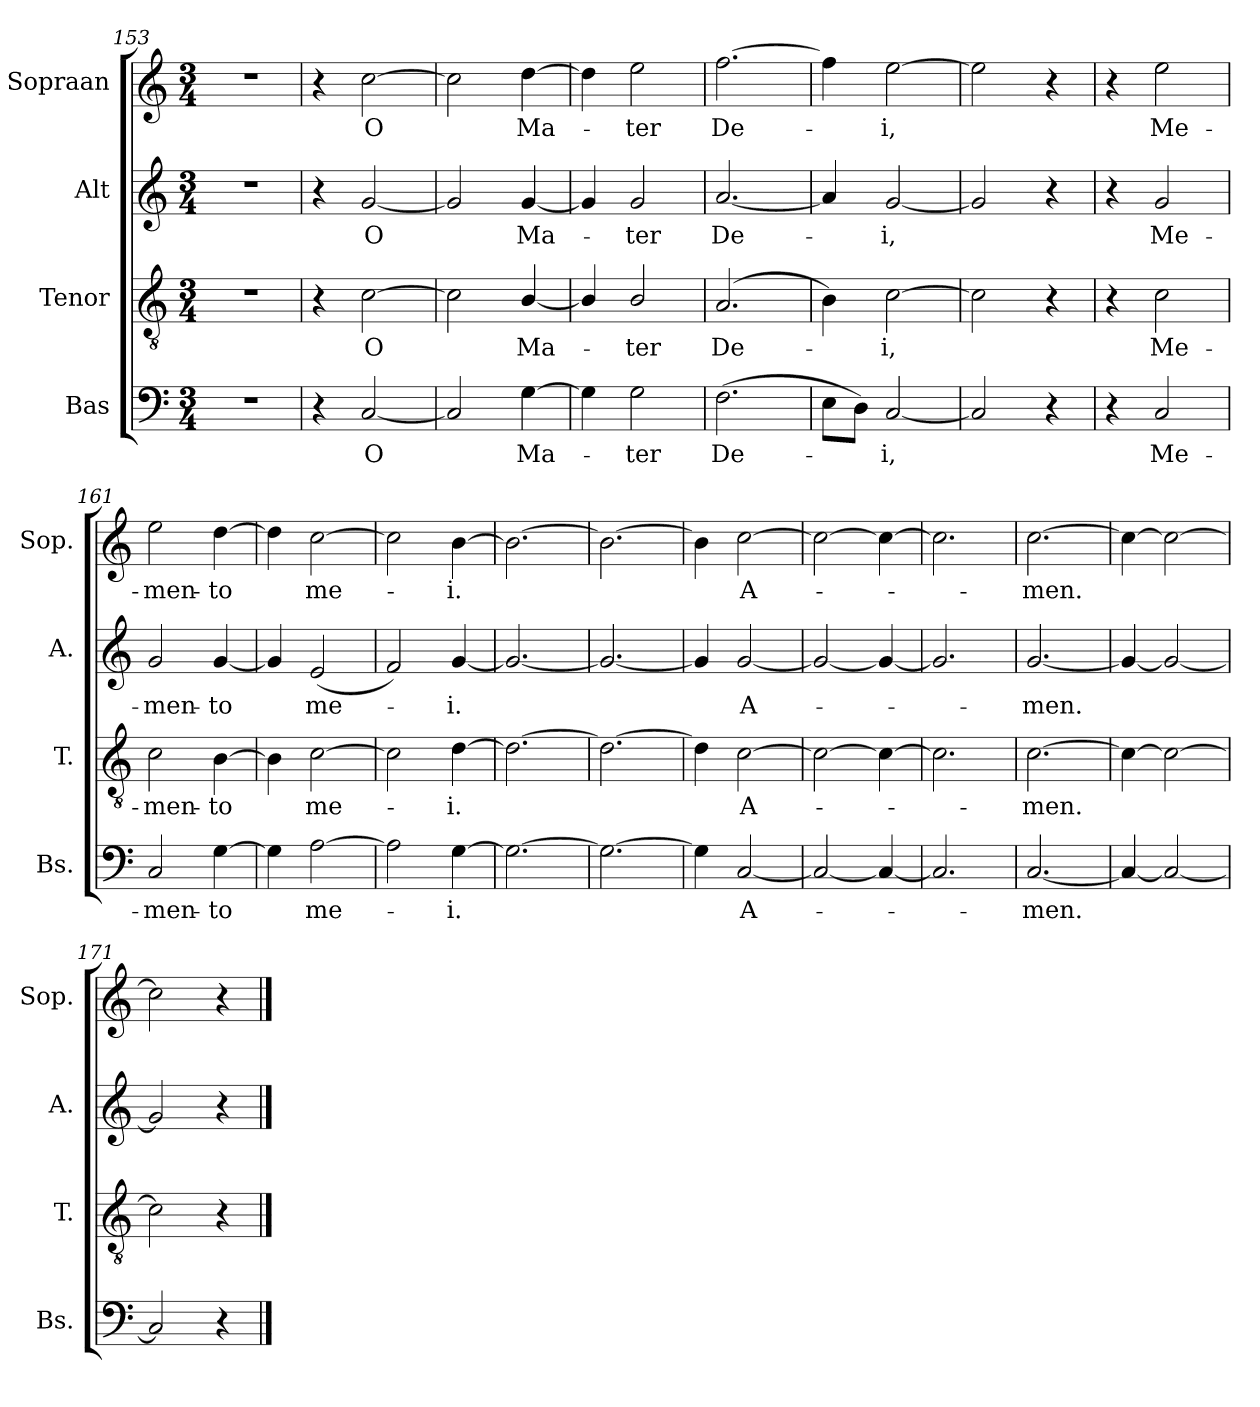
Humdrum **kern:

**kern	**text	**kern	**text	**kern	**text	**kern	**text
*part4	*part4	*part3	*part3	*part2	*part2	*part1	*part1
*staff4	*staff4	*staff3	*staff3	*staff2	*staff2	*staff1	*staff1
*I"Bas	*	*I"Tenor	*	*I"Alt	*	*I"Sopraan	*
*I'Bs.	*	*I'T.	*	*I'A.	*	*I'Sop.	*
*clefF4	*	*clefGv2	*	*clefG2	*	*clefG2	*
*k[]	*	*k[]	*	*k[]	*	*k[]	*
*M3/4	*	*M3/4	*	*M3/4	*	*M3/4	*
=153	=153	=153	=153	=153	=153	=153	=153
2.r	.	2.r	.	2.r	.	2.r	.
=154	=154	=154	=154	=154	=154	=154	=154
4r	.	4r	.	4r	.	4r	.
!	!LO:LY:b	!	!LO:LY:b	!	!LO:LY:b	!	!LO:LY:b
[2C/	O	[2c\	O	[2g/	O	[2cc\	O
=155	=155	=155	=155	=155	=155	=155	=155
2C/]	.	2c\]	.	2g/]	.	2cc\]	.
!	!LO:LY:b	!	!LO:LY:b	!	!LO:LY:b	!	!LO:LY:b
[4G\	Ma-	[4B/	Ma-	[4g/	Ma-	[4dd\	Ma-
=156	=156	=156	=156	=156	=156	=156	=156
4G\]	.	4B/]	.	4g/]	.	4dd\]	.
!	!LO:LY:b	!	!LO:LY:b	!	!LO:LY:b	!	!LO:LY:b
2G\	-ter	2B/	-ter	2g/	-ter	2ee\	-ter
=157	=157	=157	=157	=157	=157	=157	=157
!	!LO:LY:b	!	!LO:LY:b	!	!LO:LY:b	!	!LO:LY:b
(>2.F\	De-	(<2.A/	De-	[2.a/	De-	[2.ff\	De-
=158	=158	=158	=158	=158	=158	=158	=158
8E\L	.	4B\)	.	4a/]	.	4ff\]	.
8D\J)	.	.	.	.	.	.	.
!	!LO:LY:b	!	!LO:LY:b	!	!LO:LY:b	!	!LO:LY:b
[2C/	i,	[2c\	i,	[2g/	-i,	[2ee\	-i,
=159	=159	=159	=159	=159	=159	=159	=159
2C/]	.	2c\]	.	2g/]	.	2ee\]	.
4r	.	4r	.	4r	.	4r	.
=160	=160	=160	=160	=160	=160	=160	=160
4r	.	4r	.	4r	.	4r	.
!	!LO:LY:b	!	!LO:LY:b	!	!LO:LY:b	!	!LO:LY:b
2C/	Me-	2c\	Me-	2g/	Me-	2ee\	Me-
!!LO:LB:g=z
=161	=161	=161	=161	=161	=161	=161	=161
!	!LO:LY:b	!	!LO:LY:b	!	!LO:LY:b	!	!LO:LY:b
2C/	-men-	2c\	-men-	2g/	-men-	2ee\	-men-
!	!LO:LY:b	!	!LO:LY:b	!	!LO:LY:b	!	!LO:LY:b
[4G\	-to	[4B\	-to	[4g/	-to	[4dd\	-to
=162	=162	=162	=162	=162	=162	=162	=162
4G\]	.	4B\]	.	4g/]	.	4dd\]	.
!	!LO:LY:b	!	!LO:LY:b	!	!LO:LY:b	!	!LO:LY:b
[2A\	me-	[2c\	me-	(<2e/	me-	[2cc\	me-
=163	=163	=163	=163	=163	=163	=163	=163
2A\]	.	2c\]	.	2f/)	.	2cc\]	.
!	!LO:LY:b	!	!LO:LY:b	!	!LO:LY:b	!	!LO:LY:b
[4G\	-i.	[4d\	-i.	[4g/	i.	[4b\	-i.
=164	=164	=164	=164	=164	=164	=164	=164
2.G\_	.	2.d\_	.	2.g/_	.	2.b\_	.
=165	=165	=165	=165	=165	=165	=165	=165
2.G\_	.	2.d\_	.	2.g/_	.	2.b\_	.
=166	=166	=166	=166	=166	=166	=166	=166
4G\]	.	4d\]	.	4g/]	.	4b\]	.
!	!LO:LY:b	!	!LO:LY:b	!	!LO:LY:b	!	!LO:LY:b
[2C/	A-	[2c\	A-	[2g/	A-	[2cc\	A-
=167	=167	=167	=167	=167	=167	=167	=167
2C/_	.	2c\_	.	2g/_	.	2cc\_	.
4C/_	.	4c\_	.	4g/_	.	4cc\_	.
=168	=168	=168	=168	=168	=168	=168	=168
2.C/]	.	2.c\]	.	2.g/]	.	2.cc\]	.
=169	=169	=169	=169	=169	=169	=169	=169
!	!LO:LY:b	!	!LO:LY:b	!	!LO:LY:b	!	!LO:LY:b
[2.C/	men.	[2.c\	men.	[2.g/	men.	[2.cc\	men.
=170	=170	=170	=170	=170	=170	=170	=170
4C/_	.	4c\_	.	4g/_	.	4cc\_	.
2C/_	.	2c\_	.	2g/_	.	2cc\_	.
=171	=171	=171	=171	=171	=171	=171	=171
2C/]	.	2c\]	.	2g/]	.	2cc\]	.
4r	.	4r	.	4r	.	4r	.
==	==	==	==	==	==	==	==
*-	*-	*-	*-	*-	*-	*-	*-
